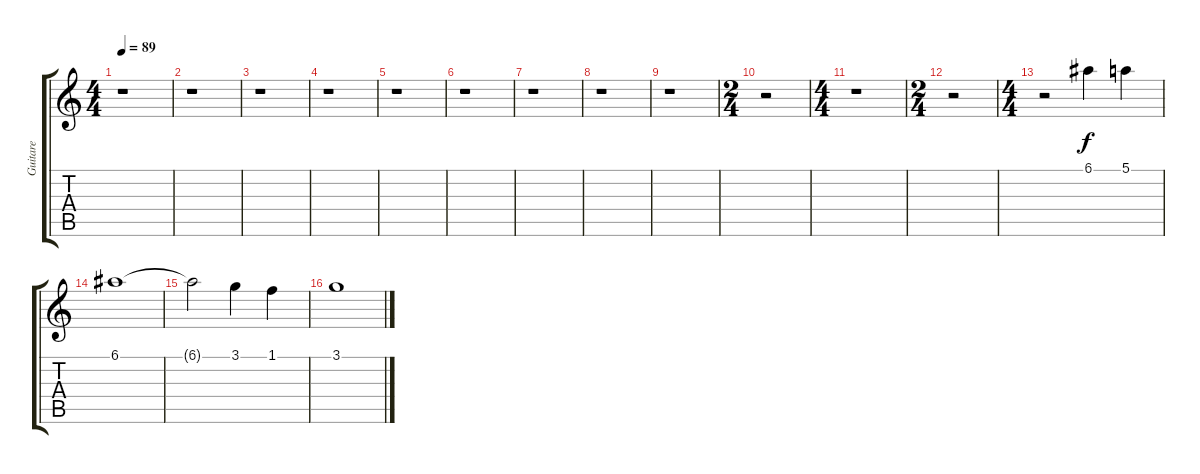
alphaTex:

\track ("Guitare" "Guitare") {instrument distortionguitar}
\staff {score tabs}
\tuning (E4 B3 G3 D3 A2 E2) {hide}
\ts (4 4)
\tempo 89
\clef g2
\ks c
r.1{dy f} |
r.1 |
r.1 |
r.1 |
r.1 |
r.1 |
r.1 |
r.1 |
r.1 |
\ts (2 4)
r.2 |
\ts (4 4)
r.1 |
\ts (2 4)
r.2 |
\ts (4 4)
r.2 6.1.4{volume 9 balance 2} 5.1.4 |
6.1.1 |
6.1{t}.2 3.1.4 1.1.4 |
3.1.1
